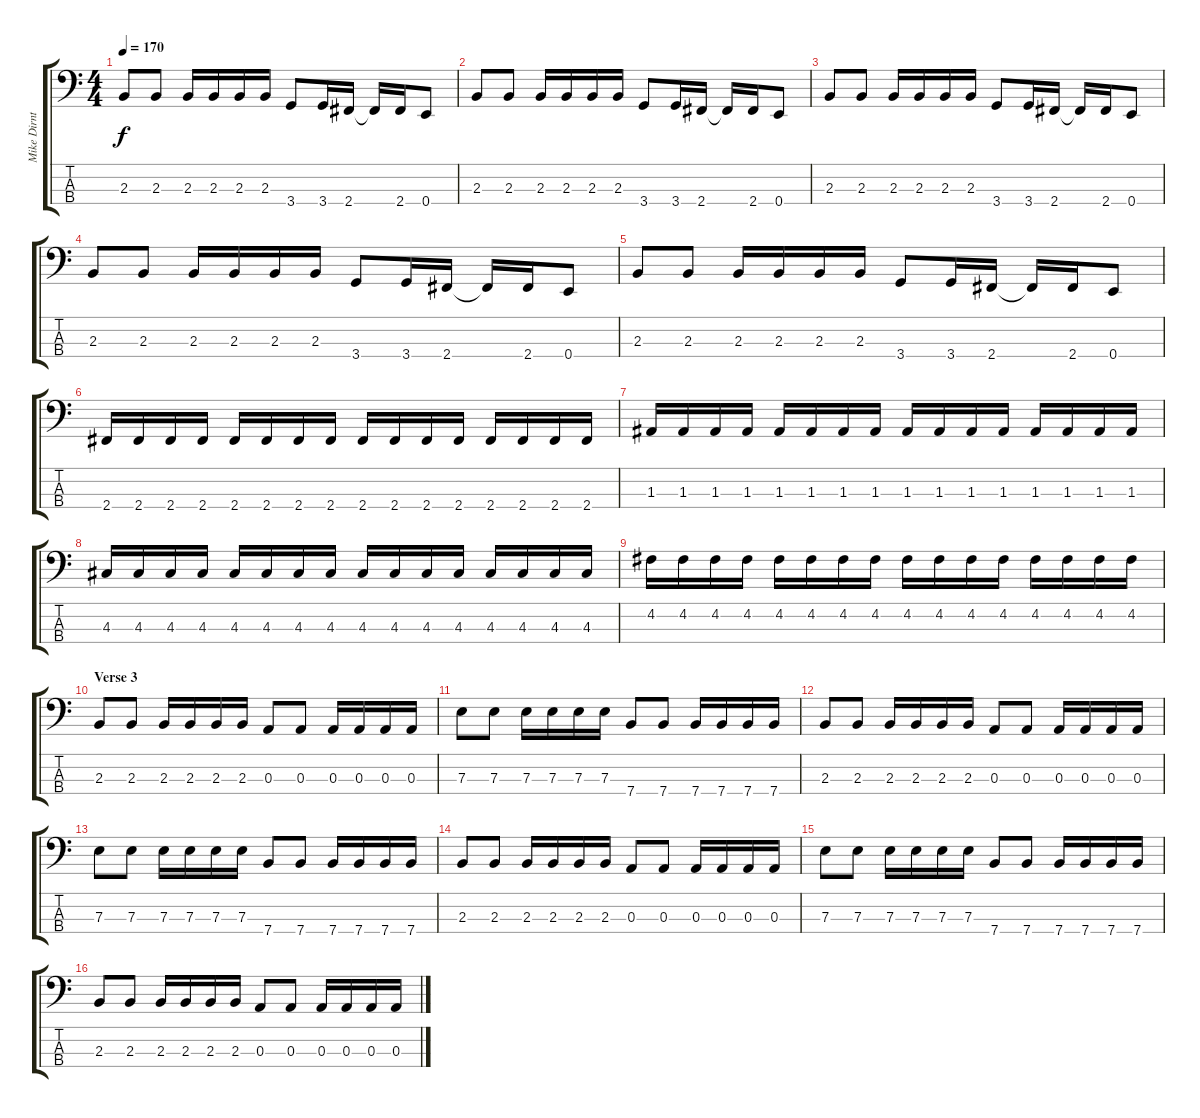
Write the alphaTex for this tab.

\track ("Mike Dirnt" "Mike Dirnt") {instrument electricbasspick}
\staff {score tabs}
\tuning (G2 D2 A1 E1) {hide}
\ts (4 4)
\tempo 170
\clef f4
\ks c
2.3.8{dy f} 2.3.8 2.3.16 2.3.16 2.3.16 2.3.16 3.4.8 3.4.16 2.4.16 2.4{t}.16 2.4.16 0.4.8 |
2.3.8 2.3.8 2.3.16 2.3.16 2.3.16 2.3.16 3.4.8 3.4.16 2.4.16 2.4{t}.16 2.4.16 0.4.8 |
2.3.8 2.3.8 2.3.16 2.3.16 2.3.16 2.3.16 3.4.8 3.4.16 2.4.16 2.4{t}.16 2.4.16 0.4.8 |
2.3.8 2.3.8 2.3.16 2.3.16 2.3.16 2.3.16 3.4.8 3.4.16 2.4.16 2.4{t}.16 2.4.16 0.4.8 |
2.3.8 2.3.8 2.3.16 2.3.16 2.3.16 2.3.16 3.4.8 3.4.16 2.4.16 2.4{t}.16 2.4.16 0.4.8 |
2.4.16 2.4.16 2.4.16 2.4.16 2.4.16 2.4.16 2.4.16 2.4.16 2.4.16 2.4.16 2.4.16 2.4.16 2.4.16 2.4.16 2.4.16 2.4.16 |
1.3.16 1.3.16 1.3.16 1.3.16 1.3.16 1.3.16 1.3.16 1.3.16 1.3.16 1.3.16 1.3.16 1.3.16 1.3.16 1.3.16 1.3.16 1.3.16 |
4.3.16 4.3.16 4.3.16 4.3.16 4.3.16 4.3.16 4.3.16 4.3.16 4.3.16 4.3.16 4.3.16 4.3.16 4.3.16 4.3.16 4.3.16 4.3.16 |
4.2.16 4.2.16 4.2.16 4.2.16 4.2.16 4.2.16 4.2.16 4.2.16 4.2.16 4.2.16 4.2.16 4.2.16 4.2.16 4.2.16 4.2.16 4.2.16 |
\section ("" "Verse 3")
2.3.8 2.3.8 2.3.16 2.3.16 2.3.16 2.3.16 0.3.8 0.3.8 0.3.16 0.3.16 0.3.16 0.3.16 |
7.3.8 7.3.8 7.3.16 7.3.16 7.3.16 7.3.16 7.4.8 7.4.8 7.4.16 7.4.16 7.4.16 7.4.16 |
2.3.8 2.3.8 2.3.16 2.3.16 2.3.16 2.3.16 0.3.8 0.3.8 0.3.16 0.3.16 0.3.16 0.3.16 |
7.3.8 7.3.8 7.3.16 7.3.16 7.3.16 7.3.16 7.4.8 7.4.8 7.4.16 7.4.16 7.4.16 7.4.16 |
2.3.8 2.3.8 2.3.16 2.3.16 2.3.16 2.3.16 0.3.8 0.3.8 0.3.16 0.3.16 0.3.16 0.3.16 |
7.3.8 7.3.8 7.3.16 7.3.16 7.3.16 7.3.16 7.4.8 7.4.8 7.4.16 7.4.16 7.4.16 7.4.16 |
2.3.8 2.3.8 2.3.16 2.3.16 2.3.16 2.3.16 0.3.8 0.3.8 0.3.16 0.3.16 0.3.16 0.3.16
